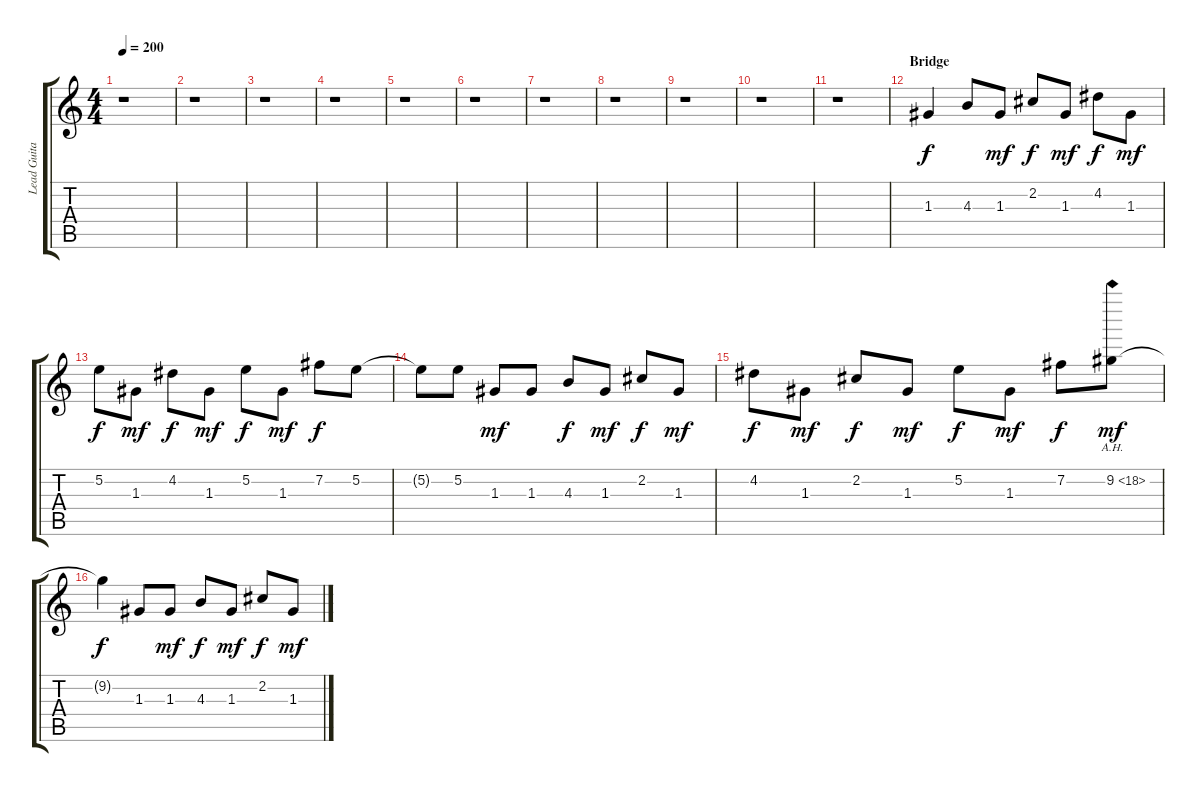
\track ("Lead Guitar (Totman)" "Lead Guita") {instrument distortionguitar}
\staff {score tabs}
\tuning (E4 B3 G3 D3 A2 E2) {hide}
\ts (4 4)
\tempo 200
\clef g2
\ks c
r.1{dy f} |
r.1 |
r.1 |
r.1 |
r.1 |
r.1 |
r.1 |
r.1 |
r.1 |
r.1 |
r.1 |
\section ("" "Bridge")
1.3.4{volume 13} 4.3.8 1.3.8{dy mf} 2.2.8{dy f} 1.3.8{dy mf} 4.2.8{dy f} 1.3.8{dy mf} |
5.2.8{dy f} 1.3.8{dy mf} 4.2.8{dy f} 1.3.8{dy mf} 5.2.8{dy f} 1.3.8{dy mf} 7.2.8{dy f} 5.2.8 |
5.2{t}.8 5.2.8 1.3.8{dy mf} 1.3.8 4.3.8{dy f} 1.3.8{dy mf} 2.2.8{dy f} 1.3.8{dy mf} |
4.2.8{dy f} 1.3.8{dy mf} 2.2.8{dy f} 1.3.8{dy mf} 5.2.8{dy f} 1.3.8{dy mf} 7.2.8{dy f} 9.2{ah 9}.8{dy mf} |
9.2{t}.4{dy f} 1.3.8 1.3.8{dy mf} 4.3.8{dy f} 1.3.8{dy mf} 2.2.8{dy f} 1.3.8{dy mf}
